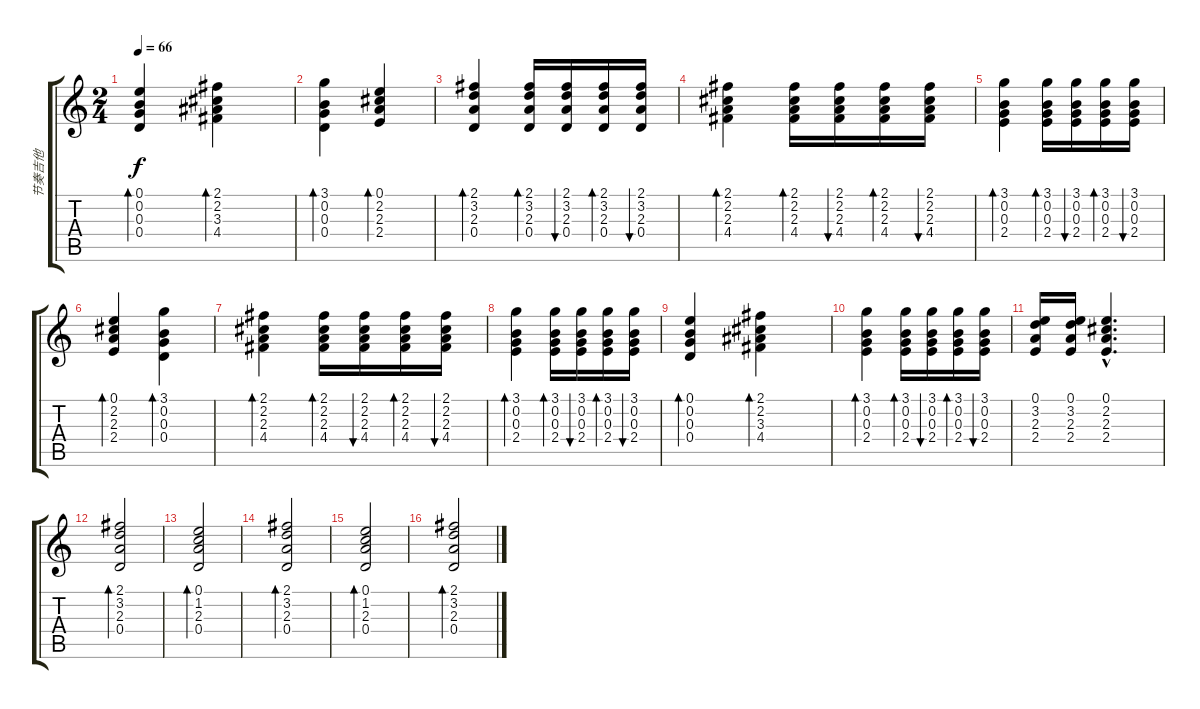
\track ("节奏吉他" "节奏吉他") {instrument acousticguitarsteel}
\staff {score tabs}
\tuning (E4 B3 G3 D3 A2 E2) {hide}
\ts (2 4)
\tempo 66
\clef g2
\ks c
(0.1 0.2 0.3 0.4).4{bd 30 dy f} (2.1 2.2 3.3 4.4).4{bd 30} |
(3.1 0.2 0.3 0.4).4{bd 30} (0.1 2.2 2.3 2.4).4{bd 30} |
(2.1 3.2 2.3 0.4).4{bd 30} (2.1 3.2 2.3 0.4).16{bd 30} (2.1 3.2 2.3 0.4).16{bu 30} (2.1 3.2 2.3 0.4).16{bd 30} (2.1 3.2 2.3 0.4).16{bu 30} |
(2.1 2.2 2.3 4.4).4{bd 60} (2.1 2.2 2.3 4.4).16{bd 60} (2.1 2.2 2.3 4.4).16{bu 60} (2.1 2.2 2.3 4.4).16{bd 60} (2.1 2.2 2.3 4.4).16{bu 60} |
(3.1 0.2 0.3 2.4).4{bd 30} (3.1 0.2 0.3 2.4).16{bd 30} (3.1 0.2 0.3 2.4).16{bu 30} (3.1 0.2 0.3 2.4).16{bd 30} (3.1 0.2 0.3 2.4).16{bu 30} |
(0.1 2.2 2.3 2.4).4{bd 30} (3.1 0.2 0.3 0.4).4{bd 30} |
(2.1 2.2 2.3 4.4).4{bd 60} (2.1 2.2 2.3 4.4).16{bd 60} (2.1 2.2 2.3 4.4).16{bu 60} (2.1 2.2 2.3 4.4).16{bd 60} (2.1 2.2 2.3 4.4).16{bu 60} |
(3.1 0.2 0.3 2.4).4{bd 30} (3.1 0.2 0.3 2.4).16{bd 30} (3.1 0.2 0.3 2.4).16{bu 30} (3.1 0.2 0.3 2.4).16{bd 30} (3.1 0.2 0.3 2.4).16{bu 30} |
(0.1 0.2 0.3 0.4).4{bd 30} (2.1 2.2 3.3 4.4).4{bd 30} |
(3.1 0.2 0.3 2.4).4{bd 30} (3.1 0.2 0.3 2.4).16{bd 30} (3.1 0.2 0.3 2.4).16{bu 30} (3.1 0.2 0.3 2.4).16{bd 30} (3.1 0.2 0.3 2.4).16{bu 30} |
(0.1 3.2 2.3 2.4).16 (0.1 3.2 2.3 2.4).16 (0.1{hac} 2.2{hac} 2.3{hac} 2.4{hac}).4{d} |
(2.1 3.2 2.3 0.4).2{bd 240} |
(0.1 1.2 2.3 0.4).2{bd 240} |
(2.1 3.2 2.3 0.4).2{bd 240} |
(0.1 1.2 2.3 0.4).2{bd 240} |
(2.1 3.2 2.3 0.4).2{bd 240}
